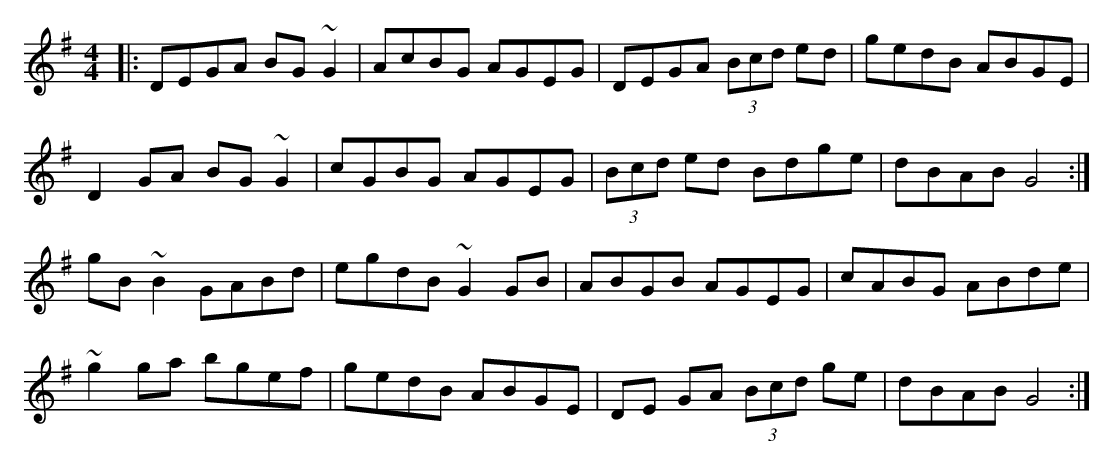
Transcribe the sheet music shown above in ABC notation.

X:1
M:4/4
K:G
|:DEGA BG~G2|AcBG AGEG|DEGA (3Bcd ed|gedB ABGE|
D2GA BG~G2|cGBG AGEG|(3Bcd ed Bdge|dBAB G4:|
gB~B2 GABd|egdB ~G2GB|ABGB AGEG|cABG ABde|
~g2ga bgef|gedB ABGE|DE GA (3Bcd ge|dBAB G4:|
